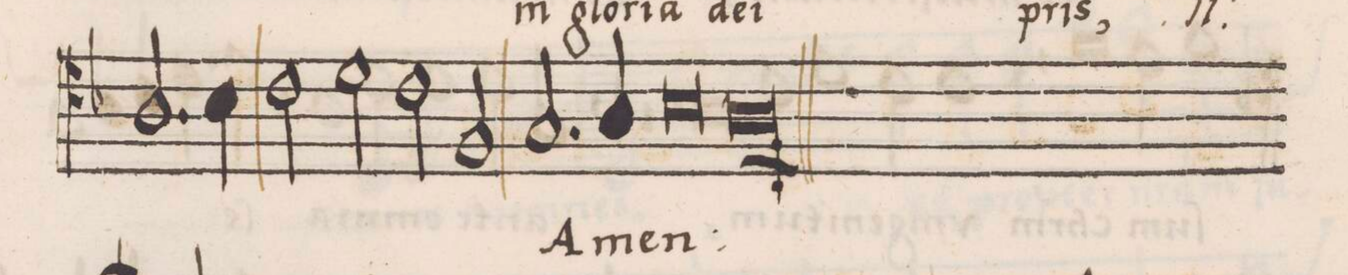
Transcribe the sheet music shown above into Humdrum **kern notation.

**kern	**text
*I"ALTVS	*
*clefC4	*
*k[b-]	*
*met(C|)	*
*M2/1	*
2.A/	-ri-
4B-\	-a
=109	=109
2c\	de-
2d\	-i
2c\	p(at)-
2F/	-ris,
*	*Xij
=110	=110
2.G/	A-
4A/	-men:
0B-	.
=111	=111
1Al	.
==	==
*-	*-
